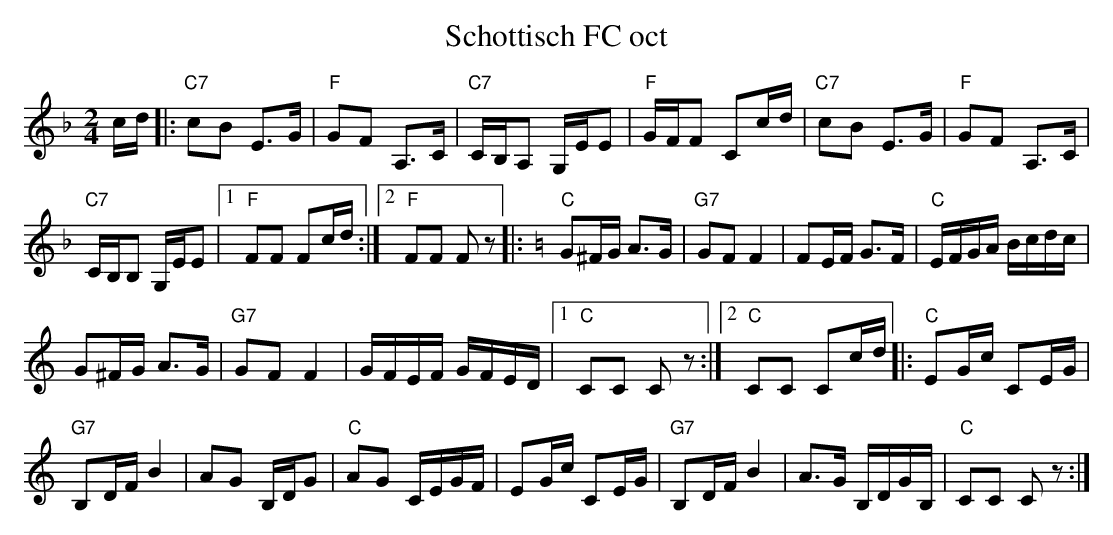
X:1
T:Schottisch FC oct
M:2/4
L:1/8
K:Fmaj
c/2d/2 |: "C7"cB E>G | "F"GF A,>C | "C7"C/2B,/2A, G,/2E/2E | "F"G/2F/2F Cc/2d/2 | "C7"cB E>G | "F"GF A,>C |
"C7"C/2B,/2B, G,/2E/2E |1 "F"FF Fc/2d/2 :|2 "F"FF F z |: [K:Cmaj] "C"G^F/2G/2 A>G | "G7"GF F2 | FE/2F/2 G>F | [L:1/16] "C"EFGA Bcdc | [L:1/8]
G^F/2G/2 A>G | "G7"GF F2 | [L:1/16] GFEF GFED |1 [L:1/8] "C"CC Cz :|2 "C"CC Cc/2d/2 |: "C"EG/2c/2 CE/2G/2 |
"G7"B,D/2F/2 B2 | AG B,/2D/2G | "C"AG C/2E/2G/2F/2 | EG/2c/2 CE/2G/2 | "G7"B,D/2F/2 B2 | A>G B,/2D/2G/2B,/2 | "C"CC C z :|
